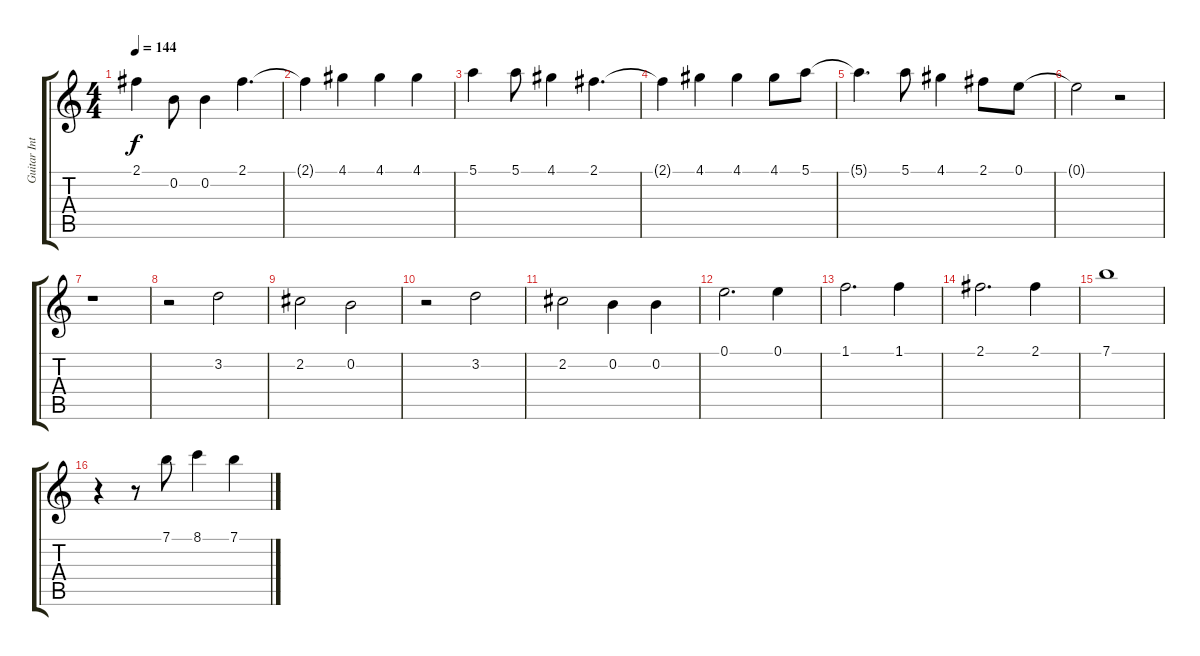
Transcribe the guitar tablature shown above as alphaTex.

\track ("Guitar Intro" "Guitar Int") {instrument distortionguitar}
\staff {score tabs}
\tuning (E4 B3 G3 D3 A2 E2) {hide}
\ts (4 4)
\tempo 144
\clef g2
\ks c
2.1.4{dy f} 0.2.8 0.2.4 2.1.4{d} |
2.1{t}.4 4.1.4 4.1.4 4.1.4 |
5.1.4 5.1.8 4.1.4 2.1.4{d} |
2.1{t}.4 4.1.4 4.1.4 4.1.8 5.1.8 |
5.1{t}.4{d} 5.1.8 4.1.4 2.1.8 0.1.8 |
0.1{t}.2 r.2 |
r.1 |
r.2 3.2.2 |
2.2.2 0.2.2 |
r.2 3.2.2 |
2.2.2 0.2.4 0.2.4 |
0.1.2{d} 0.1.4 |
1.1.2{d} 1.1.4 |
2.1.2{d} 2.1.4 |
7.1.1 |
r.4 r.8 7.1.8 8.1.4 7.1.4
